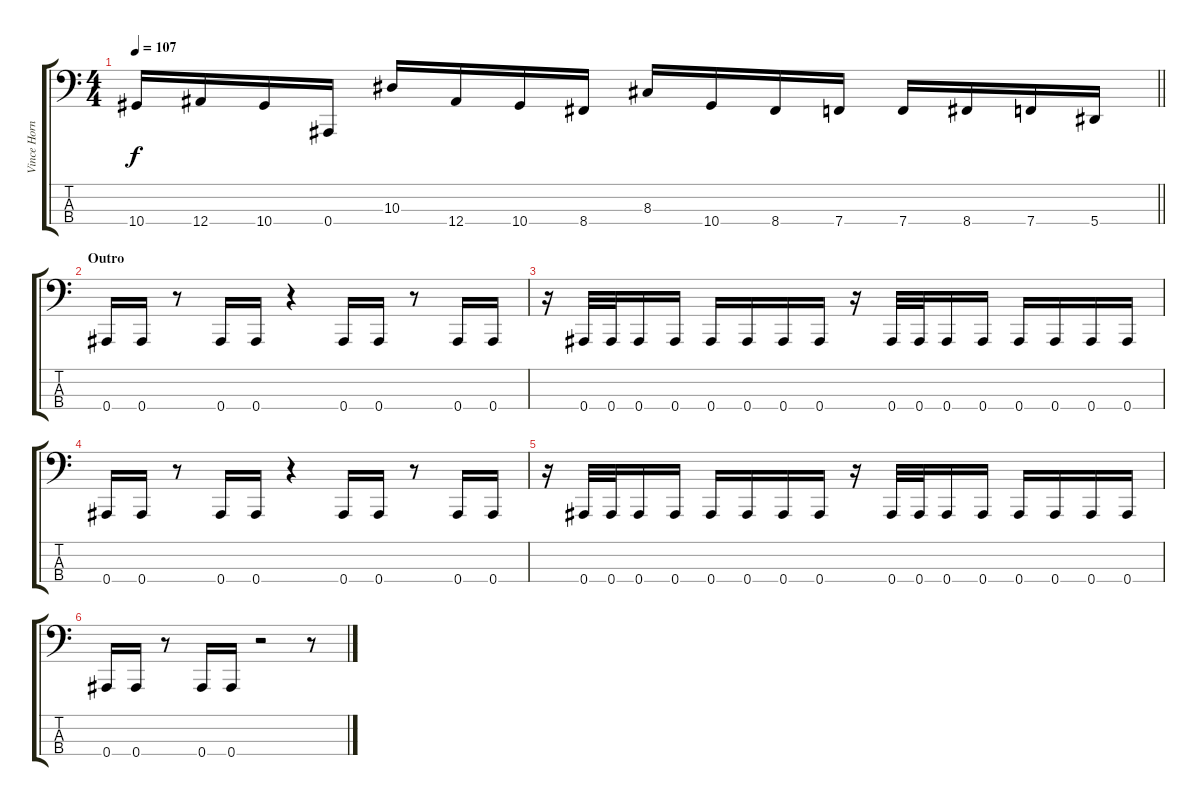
\track ("Vince Hornsby" "Vince Horn") {instrument electricbasspick}
\staff {score tabs}
\tuning (Eb2 Bb1 F1 Bb0) {hide}
\ts (4 4)
\tempo 107
\clef f4
\barLineRight lightlight
\ks c
10.4.16{dy f} 12.4.16 10.4.16 0.4.16 10.3.16 12.4.16 10.4.16 8.4.16 8.3.16 10.4.16 8.4.16 7.4.16 7.4.16 8.4.16 7.4.16 5.4.16 |
\section ("" "Outro")
0.4.16 0.4.16 r.8 0.4.16 0.4.16 r.4 0.4.16 0.4.16 r.8 0.4.16 0.4.16 |
r.16 0.4.32 0.4.32 0.4.16 0.4.16 0.4.16 0.4.16 0.4.16 0.4.16 r.16 0.4.32 0.4.32 0.4.16 0.4.16 0.4.16 0.4.16 0.4.16 0.4.16 |
0.4.16 0.4.16 r.8 0.4.16 0.4.16 r.4 0.4.16 0.4.16 r.8 0.4.16 0.4.16 |
r.16 0.4.32 0.4.32 0.4.16 0.4.16 0.4.16 0.4.16 0.4.16 0.4.16 r.16 0.4.32 0.4.32 0.4.16 0.4.16 0.4.16 0.4.16 0.4.16 0.4.16 |
0.4.16 0.4.16 r.8 0.4.16 0.4.16 r.2 r.8
